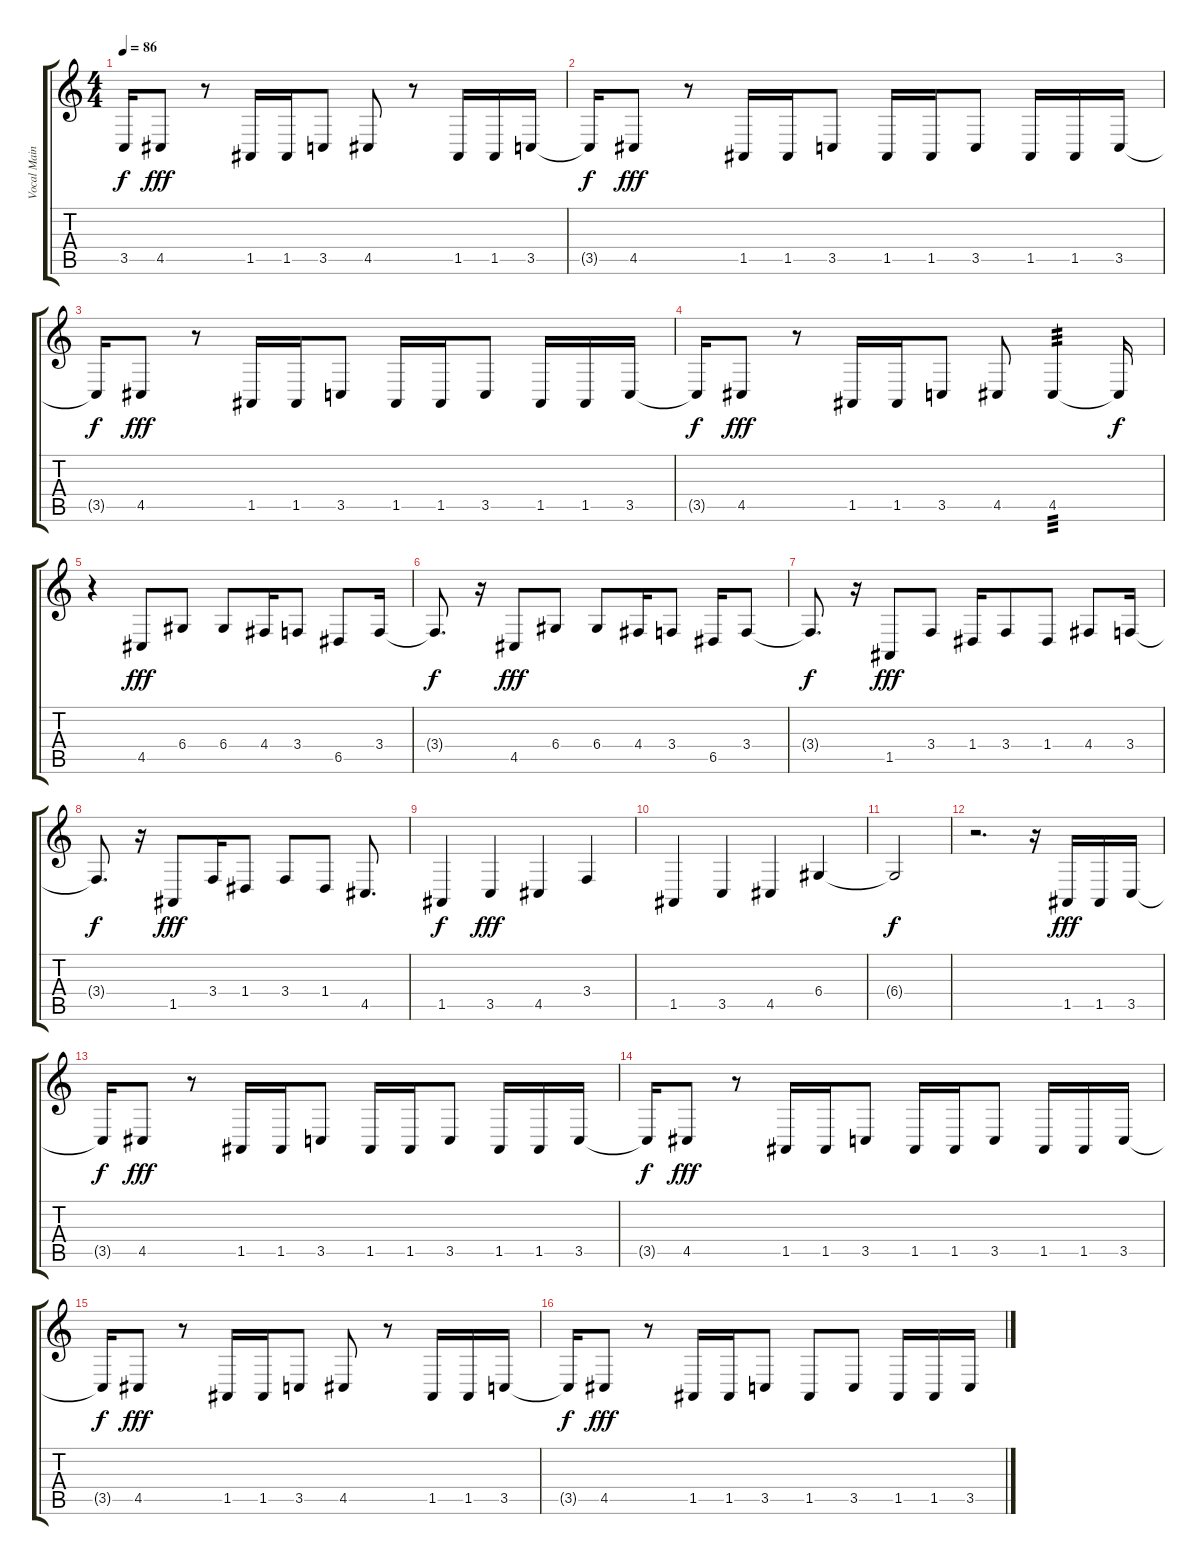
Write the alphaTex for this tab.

\track ("Vocal Main" "Vocal Main") {instrument baritonesax}
\staff {score tabs}
\tuning (E4 B3 G3 D3 A2 E2) {hide}
\ts (4 4)
\tempo 86
\clef g2
\ks c
3.5{t}.16{dy f} 4.5.8{dy fff} r.8 1.5.16 1.5.16 3.5.8 4.5.8 r.8 1.5.16 1.5.16 3.5.16 |
3.5{t}.16{dy f} 4.5.8{dy fff} r.8 1.5.16 1.5.16 3.5.8 1.5.16 1.5.16 3.5.8 1.5.16 1.5.16 3.5.16 |
3.5{t}.16{dy f} 4.5.8{dy fff} r.8 1.5.16 1.5.16 3.5.8 1.5.16 1.5.16 3.5.8 1.5.16 1.5.16 3.5.16 |
3.5{t}.16{dy f} 4.5.8{dy fff} r.8 1.5.16 1.5.16 3.5.8 4.5.8 4.5.4{tp 3} 4.5{t}.16{dy f} |
r.4 4.5.8{dy fff} 6.4.8 6.4.8 4.4.16 3.4.8 6.5.8 3.4.16 |
3.4{t}.8{d dy f} r.16 4.5.8{dy fff} 6.4.8 6.4.8 4.4.16 3.4.8 6.5.16 3.4.8 |
3.4{t}.8{d dy f} r.16 1.5.8{dy fff} 3.4.8 1.4.16 3.4.8 1.4.8 4.4.8 3.4.16 |
3.4{t}.8{d dy f} r.16 1.5.8{dy fff} 3.4.16 1.4.8 3.4.8 1.4.8 4.5.8{d} |
1.5.4{dy f} 3.5.4{dy fff} 4.5.4 3.4.4 |
1.5.4 3.5.4 4.5.4 6.4.4 |
6.4{t}.2{dy f} |
r.2{d} r.16 1.5.16{dy fff} 1.5.16 3.5.16 |
3.5{t}.16{dy f} 4.5.8{dy fff} r.8 1.5.16 1.5.16 3.5.8 1.5.16 1.5.16 3.5.8 1.5.16 1.5.16 3.5.16 |
3.5{t}.16{dy f} 4.5.8{dy fff} r.8 1.5.16 1.5.16 3.5.8 1.5.16 1.5.16 3.5.8 1.5.16 1.5.16 3.5.16 |
3.5{t}.16{dy f} 4.5.8{dy fff} r.8 1.5.16 1.5.16 3.5.8 4.5.8 r.8 1.5.16 1.5.16 3.5.16 |
3.5{t}.16{dy f} 4.5.8{dy fff} r.8 1.5.16 1.5.16 3.5.8 1.5.8 3.5.8 1.5.16 1.5.16 3.5.16
